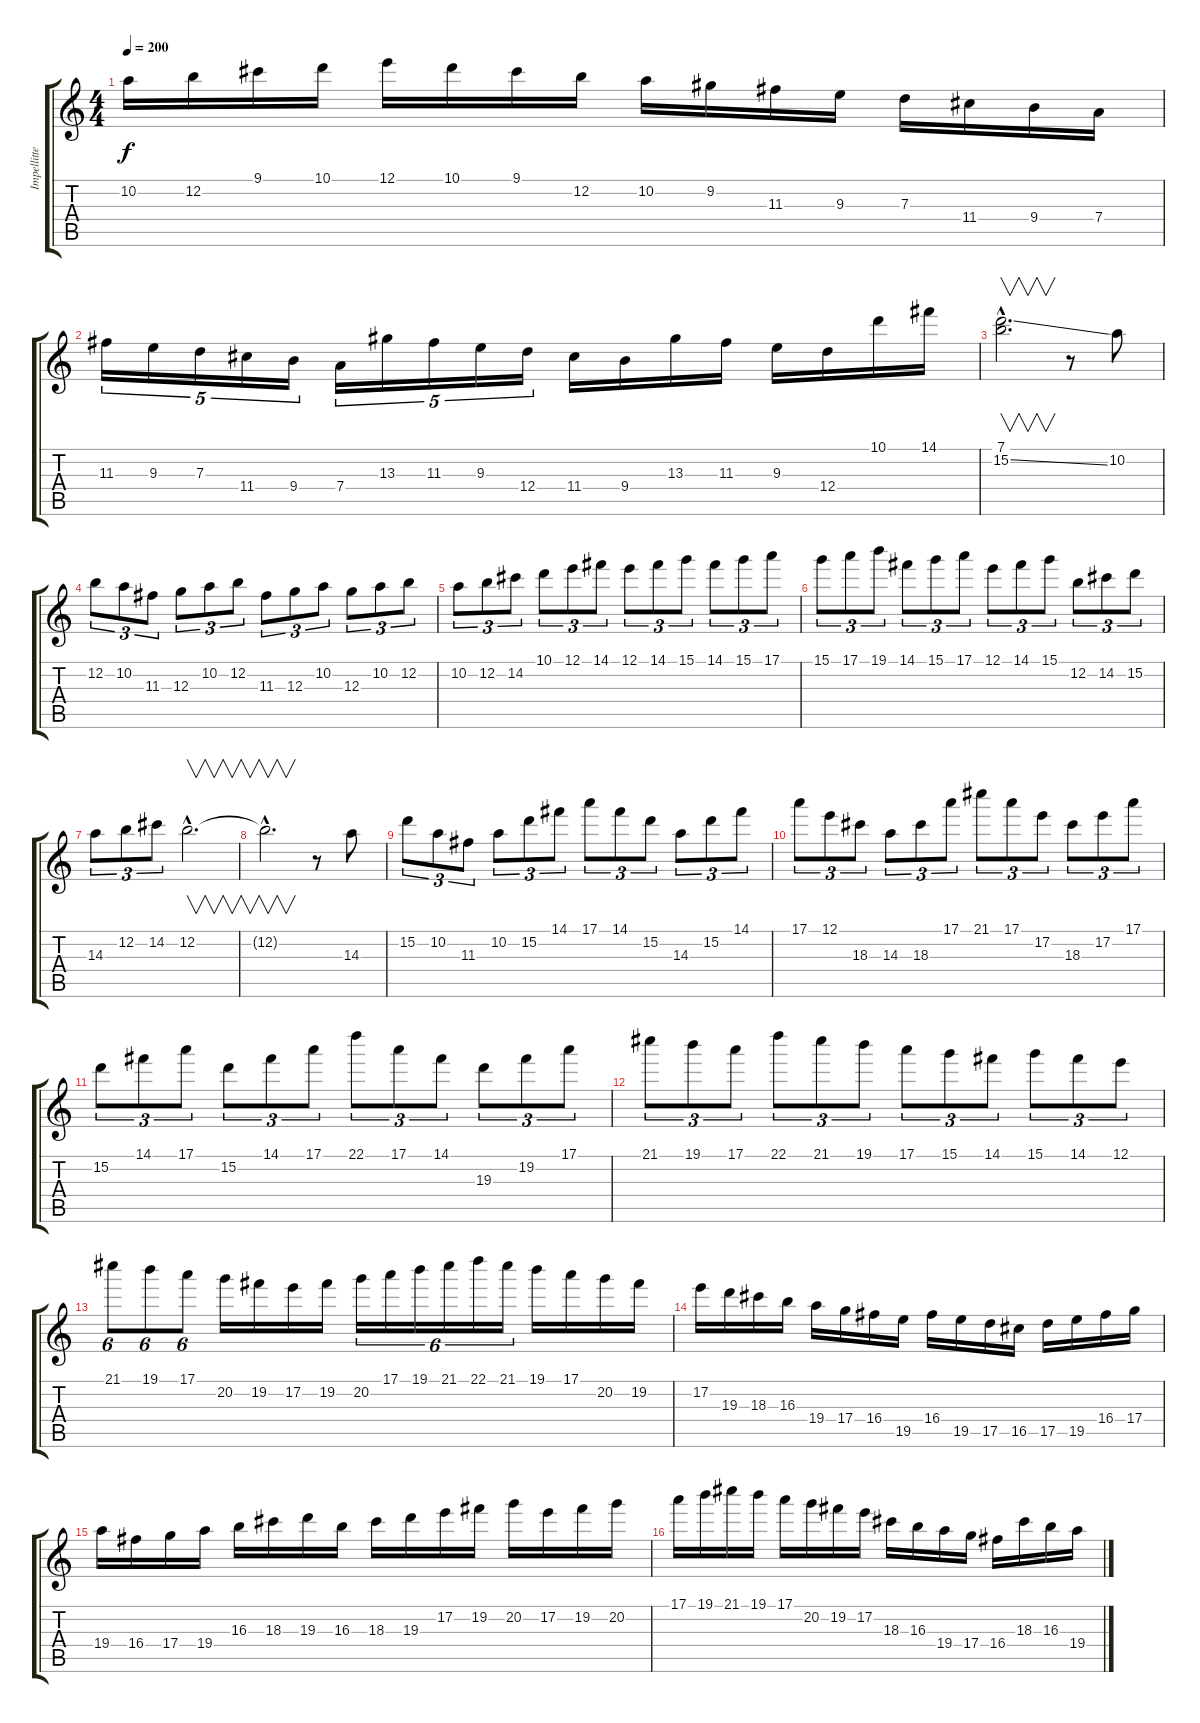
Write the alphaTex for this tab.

\track ("Impellitteri" "Impellitte") {instrument overdrivenguitar}
\staff {score tabs}
\tuning (E4 B3 G3 D3 A2 E2) {hide}
\ts (4 4)
\tempo 200
\clef g2
\ks c
10.2.16{dy f} 12.2.16 9.1.16 10.1.16 12.1.16 10.1.16 9.1.16 12.2.16 10.2.16 9.2.16 11.3.16 9.3.16 7.3.16 11.4.16 9.4.16 7.4.16 |
11.3.16{tu (5 4)} 9.3.16{tu (5 4)} 7.3.16{tu (5 4)} 11.4.16{tu (5 4)} 9.4.16{tu (5 4)} 7.4.16{tu (5 4)} 13.3.16{tu (5 4)} 11.3.16{tu (5 4)} 9.3.16{tu (5 4)} 12.4.16{tu (5 4)} 11.4.16 9.4.16 13.3.16 11.3.16 9.3.16 12.4.16 10.1.16 14.1.16 |
(7.1{hac} 15.2{ss hac}).2{v d} r.8 10.2.8 |
12.2.8{tu (3 2)} 10.2.8{tu (3 2)} 11.3.8{tu (3 2)} 12.3.8{tu (3 2)} 10.2.8{tu (3 2)} 12.2.8{tu (3 2)} 11.3.8{tu (3 2)} 12.3.8{tu (3 2)} 10.2.8{tu (3 2)} 12.3.8{tu (3 2)} 10.2.8{tu (3 2)} 12.2.8{tu (3 2)} |
10.2.8{tu (3 2)} 12.2.8{tu (3 2)} 14.2.8{tu (3 2)} 10.1.8{tu (3 2)} 12.1.8{tu (3 2)} 14.1.8{tu (3 2)} 12.1.8{tu (3 2)} 14.1.8{tu (3 2)} 15.1.8{tu (3 2)} 14.1.8{tu (3 2)} 15.1.8{tu (3 2)} 17.1.8{tu (3 2)} |
15.1.8{tu (3 2)} 17.1.8{tu (3 2)} 19.1.8{tu (3 2)} 14.1.8{tu (3 2)} 15.1.8{tu (3 2)} 17.1.8{tu (3 2)} 12.1.8{tu (3 2)} 14.1.8{tu (3 2)} 15.1.8{tu (3 2)} 12.2.8{tu (3 2)} 14.2.8{tu (3 2)} 15.2.8{tu (3 2)} |
14.3.8{tu (3 2)} 12.2.8{tu (3 2)} 14.2.8{tu (3 2)} 12.2{hac}.2{v d} |
12.2{hac t}.2{v d} r.8 14.3.8 |
15.2.8{tu (3 2)} 10.2.8{tu (3 2)} 11.3.8{tu (3 2)} 10.2.8{tu (3 2)} 15.2.8{tu (3 2)} 14.1.8{tu (3 2)} 17.1.8{tu (3 2)} 14.1.8{tu (3 2)} 15.2.8{tu (3 2)} 14.3.8{tu (3 2)} 15.2.8{tu (3 2)} 14.1.8{tu (3 2)} |
17.1.8{tu (3 2)} 12.1.8{tu (3 2)} 18.3.8{tu (3 2)} 14.3.8{tu (3 2)} 18.3.8{tu (3 2)} 17.1.8{tu (3 2)} 21.1.8{tu (3 2)} 17.1.8{tu (3 2)} 17.2.8{tu (3 2)} 18.3.8{tu (3 2)} 17.2.8{tu (3 2)} 17.1.8{tu (3 2)} |
15.2.8{tu (3 2)} 14.1.8{tu (3 2)} 17.1.8{tu (3 2)} 15.2.8{tu (3 2)} 14.1.8{tu (3 2)} 17.1.8{tu (3 2)} 22.1.8{tu (3 2)} 17.1.8{tu (3 2)} 14.1.8{tu (3 2)} 19.3.8{tu (3 2)} 19.2.8{tu (3 2)} 17.1.8{tu (3 2)} |
21.1.8{tu (3 2)} 19.1.8{tu (3 2)} 17.1.8{tu (3 2)} 22.1.8{tu (3 2)} 21.1.8{tu (3 2)} 19.1.8{tu (3 2)} 17.1.8{tu (3 2)} 15.1.8{tu (3 2)} 14.1.8{tu (3 2)} 15.1.8{tu (3 2)} 14.1.8{tu (3 2)} 12.1.8{tu (3 2)} |
21.1.8{tu (6 4)} 19.1.8{tu (6 4)} 17.1.8{tu (6 4)} 20.2.16 19.2.16 17.2.16 19.2.16 20.2.16{tu (6 4)} 17.1.16{tu (6 4)} 19.1.16{tu (6 4)} 21.1.16{tu (6 4)} 22.1.16{tu (6 4)} 21.1.16{tu (6 4)} 19.1.16 17.1.16 20.2.16 19.2.16 |
17.2.16 19.3.16 18.3.16 16.3.16 19.4.16 17.4.16 16.4.16 19.5.16 16.4.16 19.5.16 17.5.16 16.5.16 17.5.16 19.5.16 16.4.16 17.4.16 |
19.4.16 16.4.16 17.4.16 19.4.16 16.3.16 18.3.16 19.3.16 16.3.16 18.3.16 19.3.16 17.2.16 19.2.16 20.2.16 17.2.16 19.2.16 20.2.16 |
17.1.16 19.1.16 21.1.16 19.1.16 17.1.16 20.2.16 19.2.16 17.2.16 18.3.16 16.3.16 19.4.16 17.4.16 16.4.16 18.3.16 16.3.16 19.4.16
